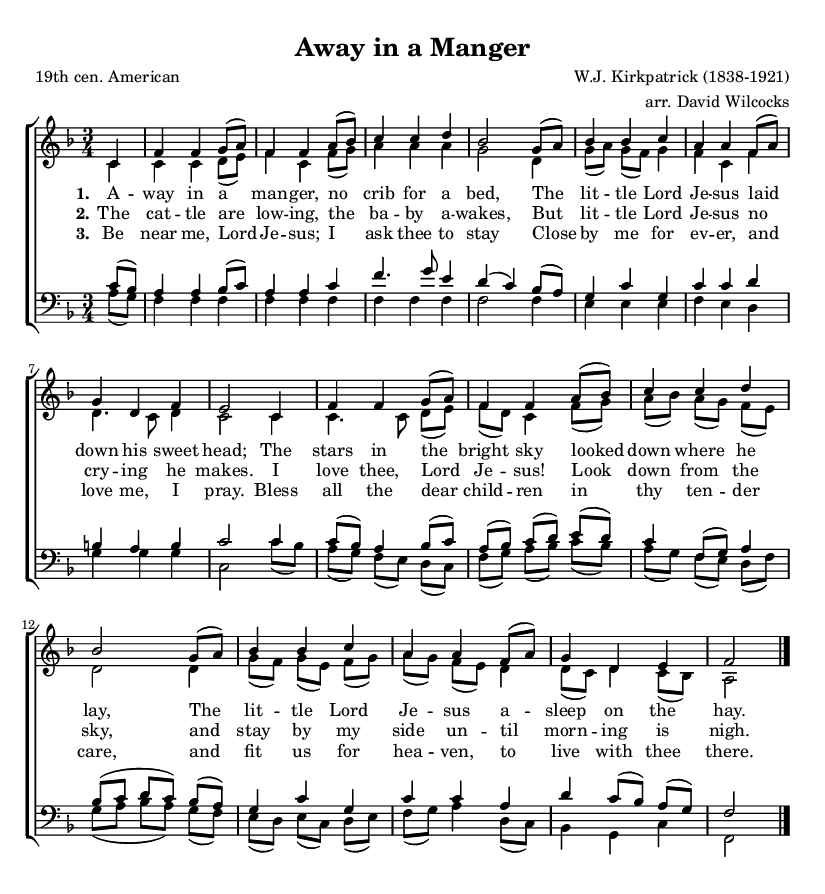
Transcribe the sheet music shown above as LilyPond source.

\header {
  composer = "W.J. Kirkpatrick (1838-1921)"
  arranger = "arr. David Wilcocks"
  poet = "19th cen. American"
  title = "Away in a Manger"
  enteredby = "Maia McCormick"
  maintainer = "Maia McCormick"
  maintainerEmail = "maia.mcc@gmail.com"
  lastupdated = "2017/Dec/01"
}

\version "2.14.2"
\include "header.ly"

global= {
  \preamble
  \time 3/4
  \key f \major
  \set Timing.beamExceptions = #'()
  \set Timing.baseMoment = #(ly:make-moment 1/4)
}

sop = \context Voice = "sop" \relative c' {
  \voiceOne
  \partial 4 c4 |
  f f g8( a) | f4 f a8( bes) | c4 c d | bes2 g8( a) |
  bes4 bes c | a a f8( a) | g4 d f | e2 c4 |
  f f g8( a) | f4 f a8( bes) | c4 c d | bes2 g8( a) |
  bes4 bes c | a a f8( a) | g4 d e | f2 \bar "|."
}

alto=\context Voice = "alto" \relative c' {
  \voiceTwo
  \partial 4 c4 |
  c c d8( e) | f4 c f8( g) | a4 a a | g2 d4 |
  g8( a) g( f) g4 | f c f | d4. c8 d4 | c2 c4 |
  c4. c8 d( e) | f( d) c4 f8( g) | a( bes) a( g) f( e) | d2 d4 |
  g8( f) g( e) f( g) | a( g) f( e) d4 | d8( c) d4 c8( bes) | a2 \bar "|."
}

tenor = \context Voice = "tenor" \relative c' {
  \voiceOne
  \partial 4 c8( bes) |
  a4 a bes8( c) | a4 a c | f4. g8 e4 | d( c) bes8( a) |
  g4 c g | c c d | b a b | c2 c4 |
  c8( bes) a4 bes8( c) | a( bes) c( d) e( d) | c4 f,8( g) a4 | bes8( c d c) bes( a) |
  g4 c g | c c a | d c8( bes) a( g) | f2 \bar "|."
}

bass = \context Voice = "bass" \relative c' {
  \voiceTwo
  \partial 4 a8( g) |
  f4 f f | f f f | f f f | f2 f4 |
  e e e | f e d | g g g | c,2 c'8( bes) |
  a( g) f( e) d( c) | f( g) a( bes) c( bes) | a( g) f( e) d( f) | g( a bes a) g( f) |
  e( d) e( c) d( e) | f( g) a4 d,8( c) | bes4 g c | f,2 \bar "|."
}

stanzaa = \lyricmode {
  A -- way in a man -- ger,
  no crib for a bed,
  The lit -- tle Lord Je -- sus
  laid down his sweet head;
  The stars in the bright sky looked
  down where he lay,
  The lit -- tle Lord Je -- sus
  a -- sleep on the hay.
}

stanzab = \lyricmode {
  The cat -- tle are low -- ing,
  the ba -- by a -- wakes,
  But lit -- tle Lord Je -- sus
  no cry -- ing he makes.
  I love thee, Lord Je -- sus!
  Look down from the sky,
  and stay by my side un -- til
  morn -- ing is nigh.
}

stanzac = \lyricmode {
  Be near me, Lord Je -- sus;
  I ask thee to stay
  Close by me for ev -- er,
  and love me, I pray.
  Bless all the dear child -- ren
  in thy ten -- der care,
  and fit us for hea -- ven,
  to live with thee there.
}

\score {
  \context ChoirStaff <<
    \unset ChoirStaff.melismaBusyProperties
    \context Staff ="upper"  { \clef "G" <<
      \global
      \sop
      \alto
    >>}

    \lyricsto "sop" \context Lyrics = "stanza-1" {
      \set stanza = "1."
      \stanzaa }
    \lyricsto "sop" \context Lyrics = "stanza-2" {
      \set stanza = "2."
      \stanzab }
    \lyricsto "sop" \context Lyrics = "stanza-3" {
      \set stanza = "3."
      \stanzac }

    \context Staff = "lower"  { \clef "F"<<
      \global
      \tenor
      \bass
    >>}
  >>
}
